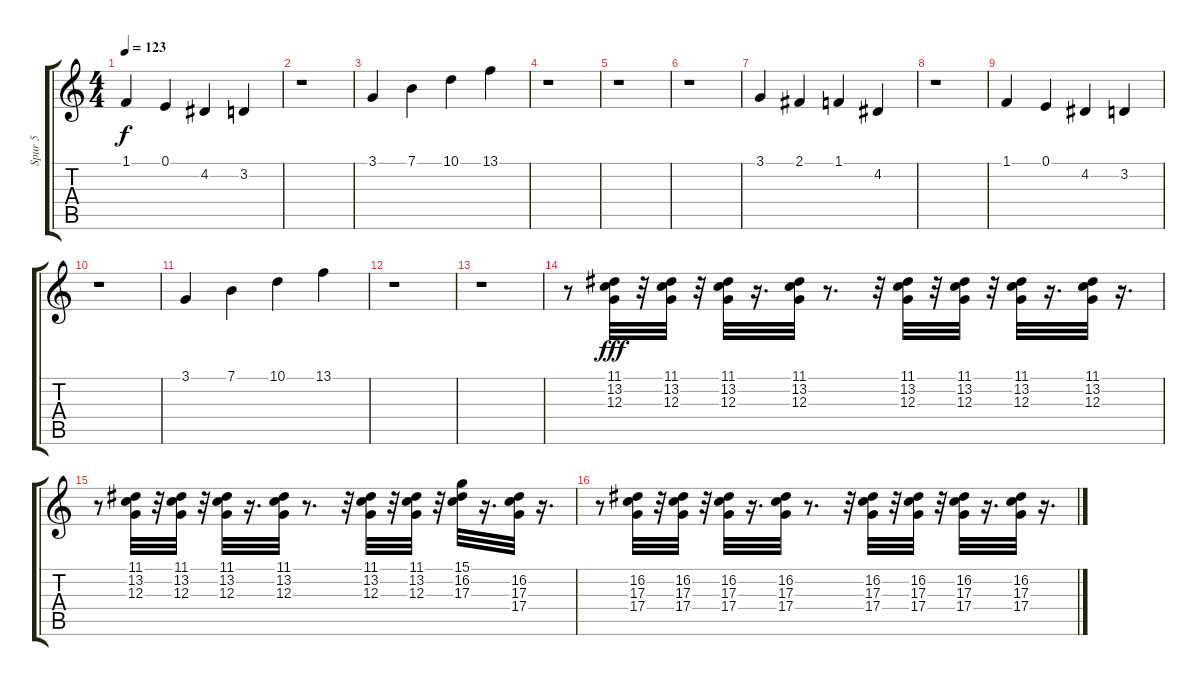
\track ("Spur 5" "Spur 5") {instrument trumpet}
\staff {score tabs}
\tuning (E4 B3 G3 D3 A2 E2) {hide}
\ts (4 4)
\tempo 123
\clef g2
\ks c
1.1.4{dy f} 0.1.4 4.2.4 3.2.4 |
r.1 |
3.1.4 7.1.4 10.1.4 13.1.4 |
r.1 |
r.1 |
r.1 |
3.1.4 2.1.4 1.1.4 4.2.4 |
r.1 |
1.1.4 0.1.4 4.2.4 3.2.4 |
r.1 |
3.1.4 7.1.4 10.1.4 13.1.4 |
r.1 |
r.1 |
r.8 (11.1 13.2 12.3).32{dy fff} r.32 (11.1 13.2 12.3).32 r.32 (11.1 13.2 12.3).32 r.16{d} (11.1 13.2 12.3).32 r.8{d} r.32 (11.1 13.2 12.3).32 r.32 (11.1 13.2 12.3).32 r.32 (11.1 13.2 12.3).32 r.16{d} (11.1 13.2 12.3).32 r.16{d} |
r.8 (11.1 13.2 12.3).32 r.32 (11.1 13.2 12.3).32 r.32 (11.1 13.2 12.3).32 r.16{d} (11.1 13.2 12.3).32 r.8{d} r.32 (11.1 13.2 12.3).32 r.32 (11.1 13.2 12.3).32 r.32 (15.1 16.2 17.3).32 r.16{d} (16.2 17.3 17.4).32 r.16{d} |
r.8 (16.2 17.3 17.4).32 r.32 (16.2 17.3 17.4).32 r.32 (16.2 17.3 17.4).32 r.16{d} (16.2 17.3 17.4).32 r.8{d} r.32 (16.2 17.3 17.4).32 r.32 (16.2 17.3 17.4).32 r.32 (16.2 17.3 17.4).32 r.16{d} (16.2 17.3 17.4).32 r.16{d}
